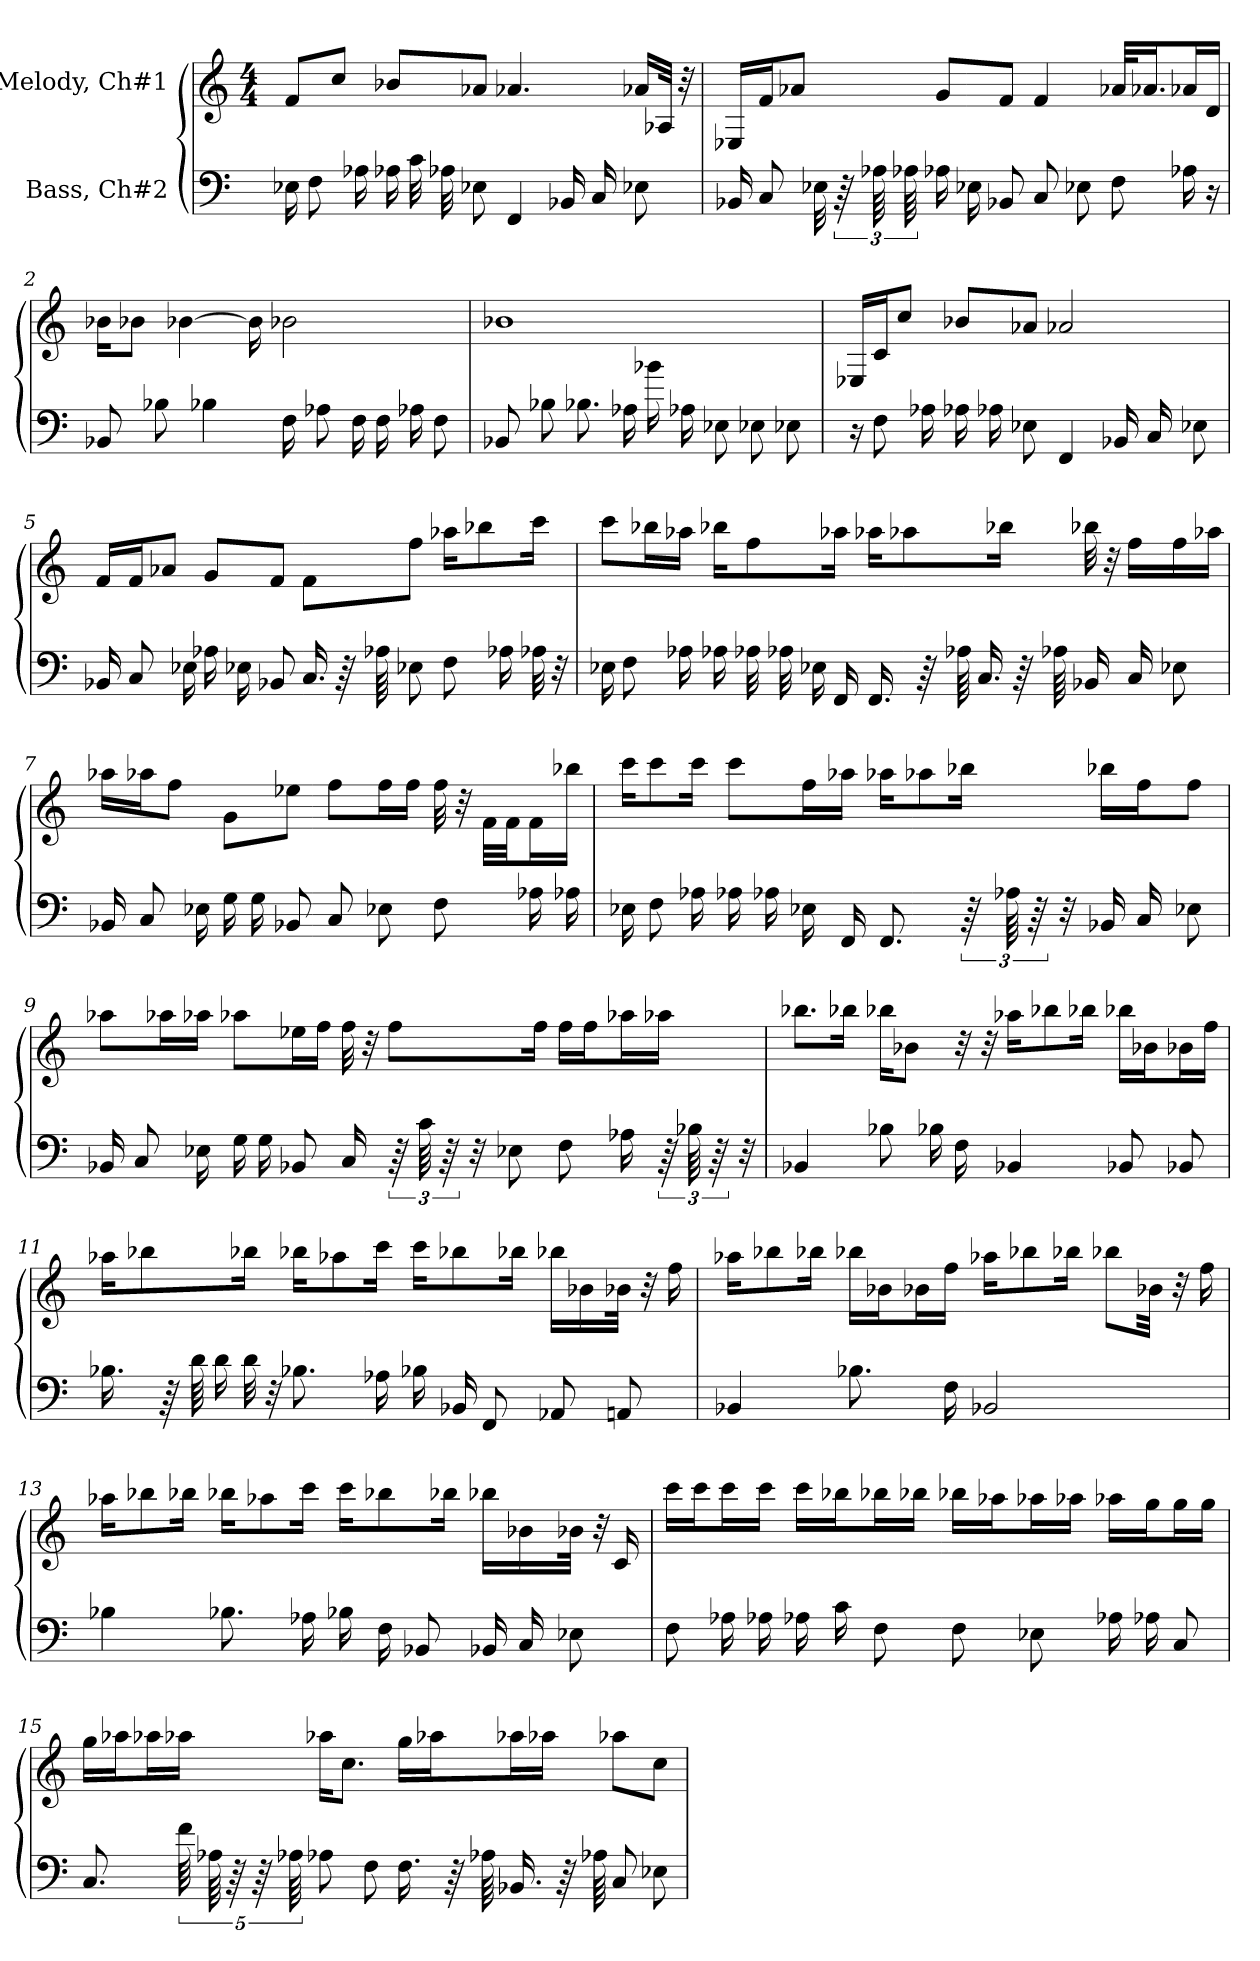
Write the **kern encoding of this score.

**kern	**kern
*part2	*part1
*staff2	*staff1
*I"Bass, Ch#2	*I"Melody, Ch#1
*clefF4	*
*	*M4/4
*MM104	*MM104
=	=
16E-X	8fL
8F	.
.	8ccJ
16A-X	.
16A-X	8b-XL
32c	.
32A-X	.
8E-X	8a-XJ
4FF	4.a-X
16BB-X	.
16C	.
8E-X	16a-XLL
.	32A-XJJk
.	32r
=1	=1
16BB-X	16E-XLL
8C	16fJ
.	8a-XJ
32E-X	.
96r	.
96A-X	.
96A-X	.
16A-X	8gL
16E-X	.
8BB-X	8fJ
8C	4f
8E-X	.
8F	32a-XKLL
.	16.a-XJ
16A-X	16a-XL
16r	16dJJ
=2	=2
8BB-X	16b-XKL
.	8b-XJ
8B-X	.
.	[4b-X
4B-X	.
.	16b-]
16F	2b-X
8A-X	.
16F	.
16F	.
16A-X	.
8F	.
=3	=3
8BB-X	1b-X
8B-X	.
8.B-X	.
16A-X	.
16b-X	.
16A-X	.
8E-X	.
8E-X	.
8E-X	.
=4	=4
16r	16E-XLL
8F	16cJ
.	8ccJ
16A-X	.
16A-X	8b-XL
16A-X	.
8E-X	8a-XJ
4FF	2a-X
16BB-X	.
16C	.
8E-X	.
=5	=5
16BB-X	16fLL
8C	16fJ
.	8a-XJ
16E-X	.
16A-X	8gL
16E-X	.
8BB-X	8fJ
16.C	8fL
64r	.
64A-X	.
8E-X	8ffJ
8F	16aa-XKL
.	8bb-X
16A-X	.
32A-X	16cccJk
32r	.
=6	=6
16E-X	8cccL
8F	.
.	16bb-XL
16A-X	16aa-XJJ
16A-X	16bb-XKL
32A-X	8ff
32A-X	.
16E-X	.
16FF	16aa-XJk
16.FF	16aa-XKL
.	8aa-X
64r	.
64A-X	.
16.C	.
.	16bb-XJk
64r	.
64A-X	.
16BB-X	32bb-X
.	32r
16C	16ffLL
8E-X	16ff
.	16aa-XJJ
=7	=7
16BB-X	16aa-XLL
8C	16aa-XJ
.	8ffJ
16E-X	.
16G	8gL
16G	.
8BB-X	8ee-XJ
8C	8ffL
8E-X	16ffL
.	16ffJJ
8F	32ff
.	32r
.	32fLLL
.	32fJJ
16A-X	16fL
16A-X	16bb-XJJ
=8	=8
16E-X	16cccKL
8F	8ccc
16A-X	16cccJk
16A-X	8cccL
16A-X	.
16E-X	16ffL
16FF	16aa-XJJ
8.FF	16aa-XKL
.	8aa-X
96r	16bb-XJk
96A-X	.
96r	.
32r	.
16BB-X	16bb-XLL
16C	16ffJ
8E-X	8ffJ
=9	=9
16BB-X	8aa-XL
8C	.
.	16aa-XL
16E-X	16aa-XJJ
16G	8aa-XL
16G	.
8BB-X	16ee-XL
.	16ffJJ
16C	32ff
.	32r
96r	8ffL
96c	.
96r	.
32r	.
8E-X	.
.	16ffJk
8F	16ffLL
.	16ffJ
16A-X	16aa-XL
96r	16aa-XJJ
96B-X	.
96r	.
32r	.
=10	=10
4BB-X	8.bb-XL
.	16bb-XJk
8B-X	16bb-XKL
.	8b-XJ
16B-X	.
16F	32r
.	32r
4BB-X	16aa-XKL
.	8bb-X
.	16bb-XJk
8BB-X	16bb-XLL
.	16b-XJ
8BB-X	16b-XL
.	16ffJJ
=11	=11
16.B-X	16aa-XKL
.	8bb-X
64r	.
64d	.
16d	.
32d	16bb-XJk
32r	.
8.B-X	16bb-XKL
.	8aa-X
16A-X	16cccJk
16B-X	16cccKL
16BB-X	8bb-X
8FF	.
.	16bb-XJk
8AA-X	16bb-XLL
.	16b-X
8AA	32b-XJJk
.	32r
.	16ff
=12	=12
4BB-X	16aa-XKL
.	8bb-X
.	16bb-XJk
8.B-X	16bb-XLL
.	16b-XJ
.	16b-XL
16F	16ffJJ
2BB-X	16aa-XKL
.	8bb-X
.	16bb-XJk
.	8bb-XL
.	32b-XJkk
.	32r
.	16ff
=13	=13
4B-X	16aa-XKL
.	8bb-X
.	16bb-XJk
8.B-X	16bb-XKL
.	8aa-X
16A-X	16cccJk
16B-X	16cccKL
16F	8bb-X
8BB-X	.
.	16bb-XJk
16BB-X	16bb-XLL
16C	16b-X
8E-X	32b-XJJk
.	32r
.	16c
=14	=14
8F	16cccLL
.	16cccJ
16A-X	16cccL
16A-X	16cccJJ
16A-X	16cccLL
16c	16bb-XJ
8F	16bb-XL
.	16bb-XJJ
8F	16bb-XLL
.	16aa-XJ
8E-X	16aa-XL
.	16aa-XJJ
16A-X	16aa-XLL
16A-X	16ggJ
8C	16ggL
.	16ggJJ
=15	=15
8.C	16ggLL
.	16aa-XJ
.	16aa-XL
80f	16aa-XJJ
80A-X	.
80r	.
80r	.
80A-X	.
8A-X	16aa-XKL
.	8.ccJ
8F	.
16.F	16ggLL
.	16aa-XJ
64r	.
64A-X	.
16.BB-X	16aa-XL
.	16aa-XJJ
64r	.
64A-X	.
8C	8aa-XL
8E-X	8ccJ
=	=
*-	*-
